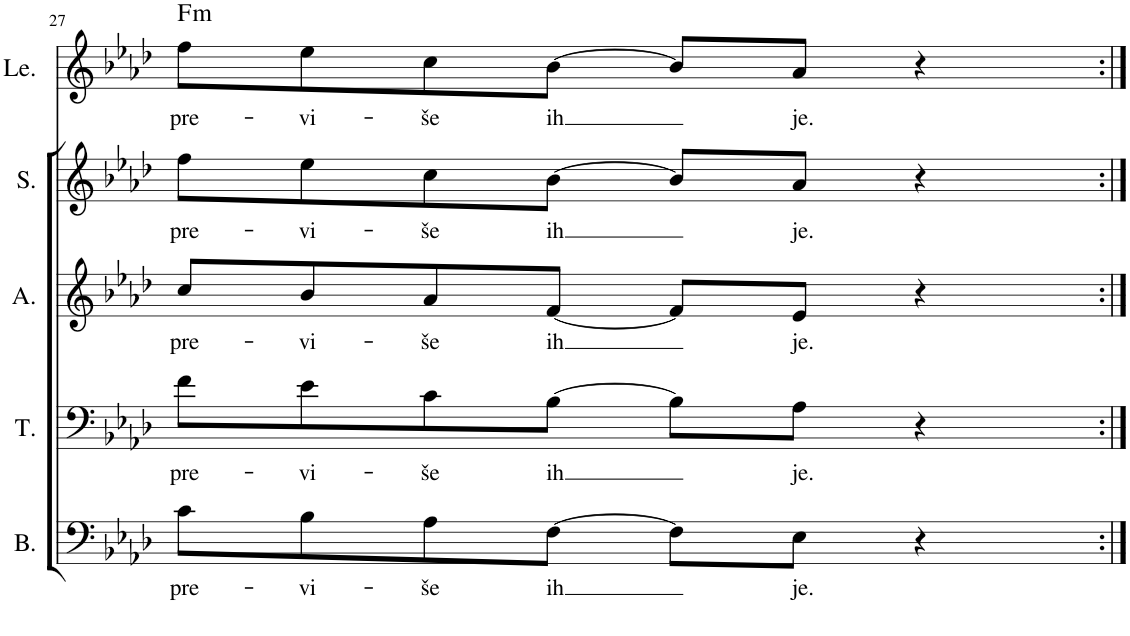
**kern	**text	**kern	**text	**kern	**text	**kern	**text	**kern	**text	**harte
*part5	*part5	*part4	*part4	*part3	*part3	*part2	*part2	*part1	*part1	*part1
*staff5	*staff5	*staff4	*staff4	*staff3	*staff3	*staff2	*staff2	*staff1	*staff1	*
*I"Bass	*	*I"Tenor	*	*I"Alto	*	*I"Soprano	*	*I"Lead	*	*
*I'B.	*	*I'T.	*	*I'A.	*	*I'S.	*	*I'Le.	*	*
!!LO:PB:g=z
*clefF4	*	*clefF4	*	*clefG2	*	*clefG2	*	*clefG2	*	*
*k[b-e-a-d-]	*	*k[b-e-a-d-]	*	*k[b-e-a-d-]	*	*k[b-e-a-d-]	*	*k[b-e-a-d-]	*	*
*M4/4	*	*M4/4	*	*M4/4	*	*M4/4	*	*M4/4	*	*
=27	=27	=27	=27	=27	=27	=27	=27	=27	=27	=27
!	!LO:LY:b	!	!LO:LY:b	!	!LO:LY:b	!	!LO:LY:b	!	!LO:LY:b	!LO:H:kt=m
8c\L	pre-	8f\L	pre-	8cc/L	pre-	8ff\L	pre-	8ff\L	pre-	F:min
!	!LO:LY:b	!	!LO:LY:b	!	!LO:LY:b	!	!LO:LY:b	!	!LO:LY:b	!
8B-\	-vi-	8e-\	-vi-	8b-/	-vi-	8ee-\	-vi-	8ee-\	-vi-	.
!	!LO:LY:b	!	!LO:LY:b	!	!LO:LY:b	!	!LO:LY:b	!	!LO:LY:b	!
8A-\	-še	8c\	-še	8a-/	-še	8cc\	-še	8cc\	-še	.
!	!LO:LY:b	!	!LO:LY:b	!	!LO:LY:b	!	!LO:LY:b	!	!LO:LY:b	!
[8F\J	ih	[8B-\J	ih	[8f/J	ih	[8b-\J	ih	[8b-\J	ih	.
8F\L]	.	8B-\L]	.	8f/L]	.	8b-/L]	.	8b-/L]	.	.
!	!LO:LY:b	!	!LO:LY:b	!	!LO:LY:b	!	!LO:LY:b	!	!LO:LY:b	!
8E-\J	je.	8A-\J	je.	8e-/J	je.	8a-/J	je.	8a-/J	je.	.
4r	.	4r	.	4r	.	4r	.	4r	.	.
=:|!	=:|!	=:|!	=:|!	=:|!	=:|!	=:|!	=:|!	=:|!	=:|!	=:|!
*-	*-	*-	*-	*-	*-	*-	*-	*-	*-	*-
